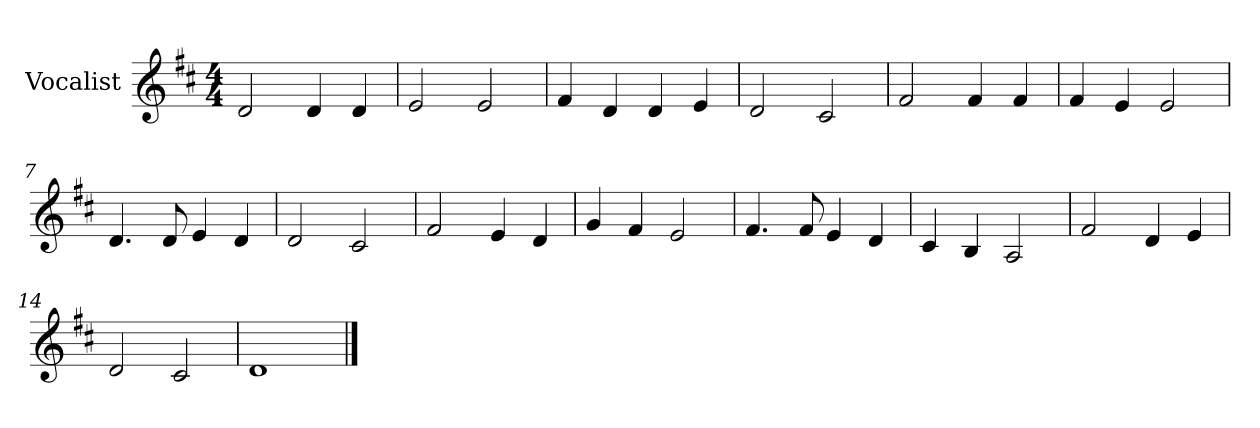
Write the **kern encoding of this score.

**kern
*part1
*staff1
*I"Vocalist
*k[f#c#]
*D:
*M4/4
=1
2d
4d
4d
=2
2e
2e
=3
4f#
4d
4d
4e
=4
2d
2c#
=5
2f#
4f#
4f#
=6
4f#
4e
2e
=7
4.d
8d
4e
4d
=8
2d
2c#
=9
2f#
4e
4d
=10
4g
4f#
2e
=11
4.f#
8f#
4e
4d
=12
4c#
4B
2A
=13
2f#
4d
4e
=14
2d
2c#
=15
1d
==
*-
